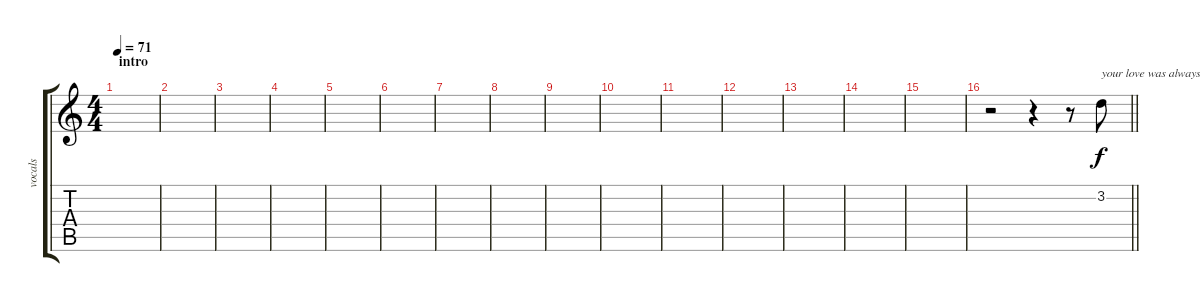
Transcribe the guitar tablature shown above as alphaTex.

\track ("vocals" "vocals") {instrument electricguitarjazz}
\staff {score tabs}
\tuning (E4 B3 G3 D3 A2 E2) {hide}
\ts (4 4)
\section ("" "intro")
\tempo 71
\clef g2
\ks c
|
|
|
|
|
|
|
|
|
|
|
|
|
|
|
\barLineRight lightlight
r.2 r.4 r.8 3.2.8{txt "your love was always yours to give"}
